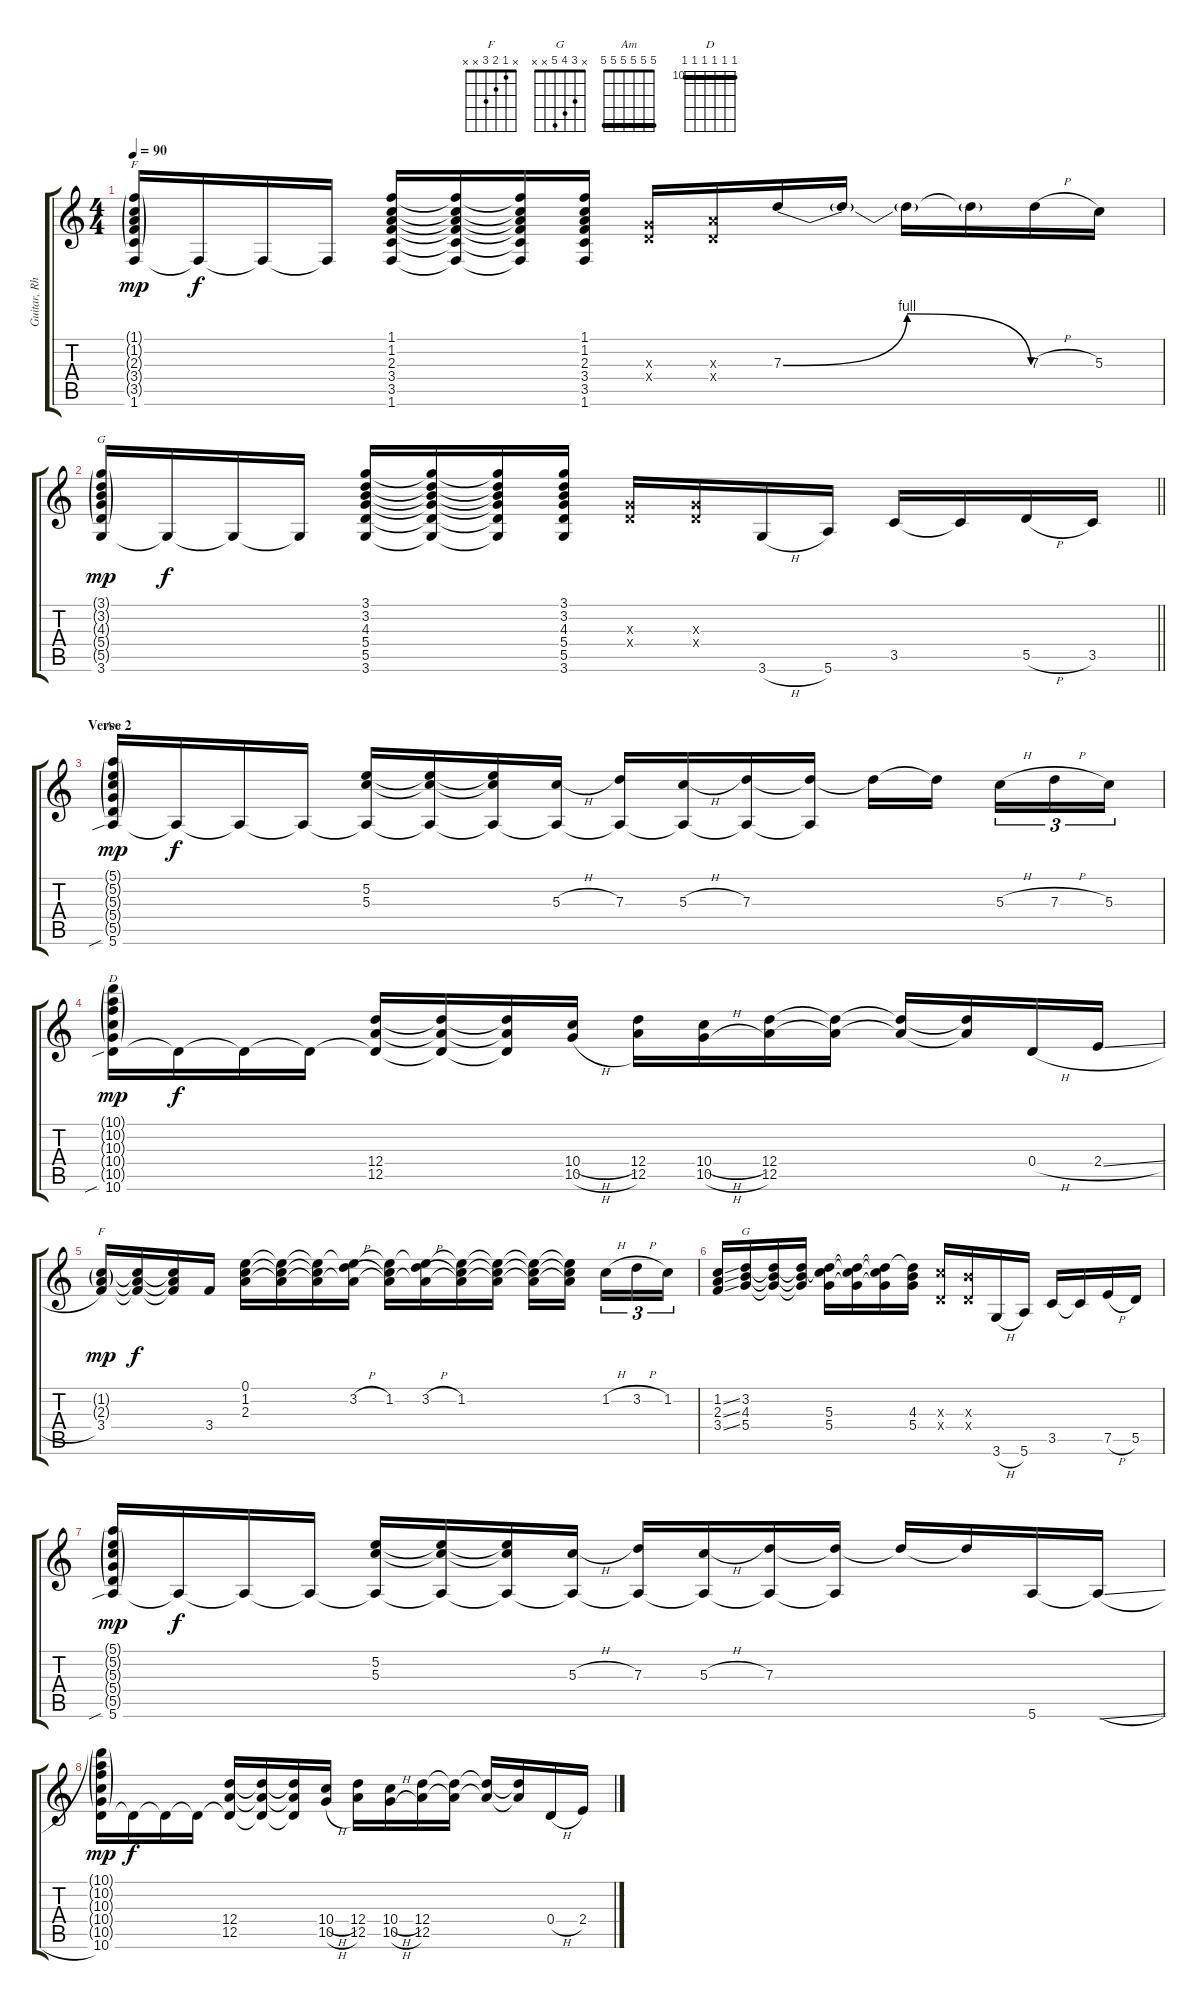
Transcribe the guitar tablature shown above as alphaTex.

\track ("Guitar, Rhythm (Bono)" "Guitar, Rh") {instrument electricguitarjazz}
\staff {score tabs}
\tuning (E4 B3 G3 D3 A2 E2) {hide}
\chord ("F" 1 1 2 3 3 1) {barre 1}
\chord ("G" 3 3 4 5 5 3) {barre 3}
\chord ("Am" 5 5 5 5 5 5) {barre 5}
\chord ("D" 10 10 10 10 10 10) {firstfret 10 barre 10}
\chord ("F" x 1 2 3 x x)
\chord ("G" x 3 4 5 x x)
\ts (4 4)
\tempo 90
\clef g2
\ks c
(1.1{g} 1.2{g} 2.3{g} 3.4{g} 3.5{g} 1.6).16{ch "F" dy mp} 1.6{t}.16{dy f} 1.6{t}.16 1.6{t}.16 (1.1 1.2 2.3 3.4 3.5 1.6).16 (1.1{t} 1.2{t} 2.3{t} 3.4{t} 3.5{t} 1.6{t}).16 (1.1{t} 1.2{t} 2.3{t} 3.4{t} 3.5{t} 1.6{t}).16 (1.1 1.2 2.3 3.4 3.5 1.6).16 (0.3{x} 0.4{x}).16 (2.3{x} 0.4{x}).16 7.3{be (bendrelease 0 0 15 4 50 4 60 0)}.16 7.3{t}.16 7.3{t}.16 7.3{t}.16 7.3{h}.16 5.3.16 |
\barLineRight lightlight
(3.1{g} 3.2{g} 4.3{g} 5.4{g} 5.5{g} 3.6).16{ch "G" dy mp} 3.6{t}.16{dy f} 3.6{t}.16 3.6{t}.16 (3.1 3.2 4.3 5.4 5.5 3.6).16 (3.1{t} 3.2{t} 4.3{t} 5.4{t} 5.5{t} 3.6{t}).16 (3.1{t} 3.2{t} 4.3{t} 5.4{t} 5.5{t} 3.6{t}).16 (3.1 3.2 4.3 5.4 5.5 3.6).16 (0.3{x} 0.4{x}).16 (0.3{x} 0.4{x}).16 3.6{h}.16 5.6.16 3.5.16 3.5{t}.16 5.5{h}.16 3.5.16 |
\section ("" "Verse 2")
(5.1{g} 5.2{g} 5.3{g} 5.4{g} 5.5{g} 5.6{sib}).16{ch "Am" dy mp} 5.6{t}.16{dy f} 5.6{t}.16 5.6{t}.16 (5.2 5.3 5.6{t}).16 (5.2{t} 5.3{t} 5.6{t}).16 (5.2{t} 5.3{t} 5.6{t}).16 (5.3{h} 5.6{t}).16 (7.3 5.6{t}).16 (5.3{h} 5.6{t}).16 (7.3 5.6{t}).16 (7.3{t} 5.6{t}).16 7.3{t}.16 7.3{t}.16{beam splitsecondary} 5.3{h}.16{tu (3 2)} 7.3{h}.16{tu (3 2)} 5.3.16{tu (3 2)} |
(10.1{g} 10.2{g} 10.3{g} 10.4{g} 10.5{g} 10.6{sib}).16{ch "D" dy mp} 10.6{t}.16{dy f} 10.6{t}.16 10.6{t}.16 (12.4 12.5 10.6{t}).16 (12.4{t} 12.5{t} 10.6{t}).16 (12.4{t} 12.5{t} 10.6{t}).16 (10.4{h} 10.5{h}).16 (12.4 12.5).16 (10.4{h} 10.5{h}).16 (12.4 12.5).16 (12.4{t} 12.5{t}).16 (12.4{t} 12.5{t}).16 (12.4{t} 12.5{t}).16 0.4{h}.16 2.4{sl}.16 |
(1.2{g} 2.3{g} 3.4).16{ch "F" dy mp} (1.2{t} 2.3{t} 3.4{t}).16{dy f} (1.2{t} 2.3{t} 3.4{t}).16 3.4.16 (0.1 1.2 2.3).16 (0.1{t} 1.2{t} 2.3{t}).16 (0.1{t} 1.2{t} 2.3{t}).16 (0.1{t} 3.2{h} 2.3{t}).16 (0.1{t} 1.2 2.3{t}).16 (0.1{t} 3.2{h} 2.3{t}).16 (0.1{t} 1.2 2.3{t}).16 (0.1{t} 1.2{t} 2.3{t}).16 (0.1{t} 1.2{t} 2.3{t}).16 (0.1{t} 1.2{t} 2.3{t}).16{beam splitsecondary} 1.2{h}.16{tu (3 2)} 3.2{h}.16{tu (3 2)} 1.2.16{tu (3 2)} |
(1.2{ss} 2.3{ss} 3.4{ss}).16 (3.2 4.3 5.4).16{ch "G"} (3.2{t} 4.3{t} 5.4{t}).16 (3.2{t} 4.3{t} 5.4{t}).16 (3.2{t} 5.3 5.4).16 (3.2{t} 5.3{t} 5.4{t}).16 (3.2{t} 5.3{t} 5.4{t}).16 (3.2{t} 4.3 5.4).16 (5.3{x} 0.4{x}).16 (4.3{x} 0.4{x}).16 3.6{h}.16 5.6.16 3.5.16 3.5{t}.16 7.5{h}.16 5.5.16 |
(5.1{g} 5.2{g} 5.3{g} 5.4{g} 5.5{g} 5.6{sib}).16{dy mp} 5.6{t}.16{dy f} 5.6{t}.16 5.6{t}.16 (5.2 5.3 5.6{t}).16 (5.2{t} 5.3{t} 5.6{t}).16 (5.2{t} 5.3{t} 5.6{t}).16 (5.3{h} 5.6{t}).16 (7.3 5.6{t}).16 (5.3{h} 5.6{t}).16 (7.3 5.6{t}).16 (7.3{t} 5.6{t}).16 7.3{t}.16 7.3{t}.16 5.6.16 5.6{sl t}.16 |
(10.1{g} 10.2{g} 10.3{g} 10.4{g} 10.5{g} 10.6).16{dy mp} 10.6{t}.16{dy f} 10.6{t}.16 10.6{t}.16 (12.4 12.5 10.6{t}).16 (12.4{t} 12.5{t} 10.6{t}).16 (12.4{t} 12.5{t} 10.6{t}).16 (10.4{h} 10.5{h}).16 (12.4 12.5).16 (10.4{h} 10.5{h}).16 (12.4 12.5).16 (12.4{t} 12.5{t}).16 (12.4{t} 12.5{t}).16 (12.4{t} 12.5{t}).16 0.4{h}.16 2.4{sl}.16
